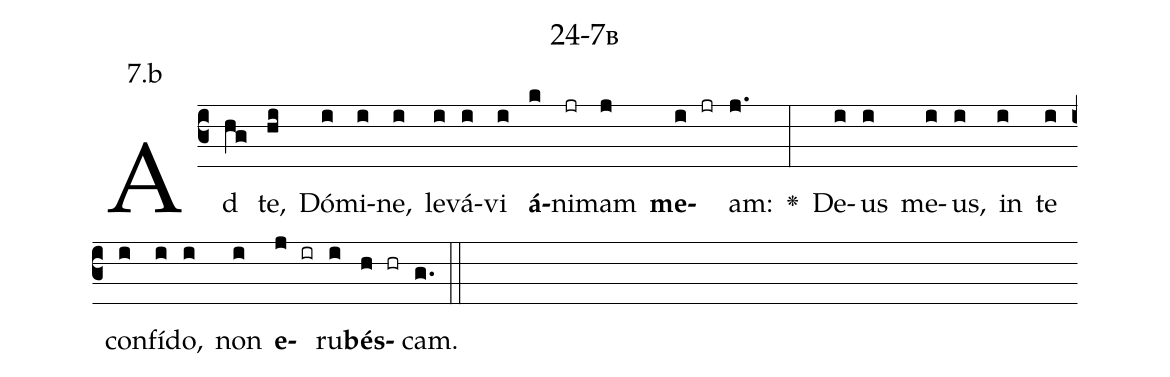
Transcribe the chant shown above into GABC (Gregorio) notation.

name: 24-7b;
annotation: 7.b;
%%
(c3)Ad(hg) te,(hi) Dó(i)mi(i)ne,(i) le(i)vá(i)vi(i) <b>á</b>(k)ni(jr)mam(j) <b>me</b>(i jr)am:(j.) <v>\greheightstar</v>(:) De(i)us(i) me(i)us,(i) in(i) te(i) con(i)fí(i)do,(i) non(i) <b>e</b>(j ir)ru(i)<b>bés</b>(h hr)cam.(g.) (::)


%E(i) u(i) o(j) u(i) a(h) e.(g.) (::)
